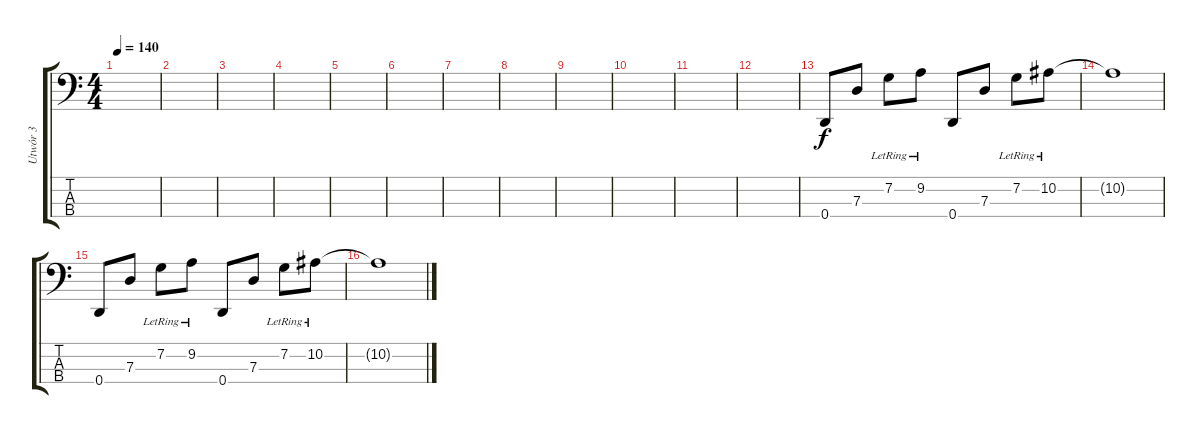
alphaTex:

\track ("Utwór 3" "Utwór 3") {instrument electricbassfinger}
\staff {score tabs}
\tuning (F2 C2 G1 D1) {hide}
\ts (4 4)
\tempo 140
\clef f4
\ks c
|
|
|
|
|
|
|
|
|
|
|
|
0.4.8 7.3.8 7.2{lr}.8 9.2{lr}.8 0.4.8 7.3.8 7.2{lr}.8 10.2{lr}.8 |
10.2{t}.1 |
0.4.8 7.3.8 7.2{lr}.8 9.2{lr}.8 0.4.8 7.3.8 7.2{lr}.8 10.2{lr}.8 |
10.2{t}.1
